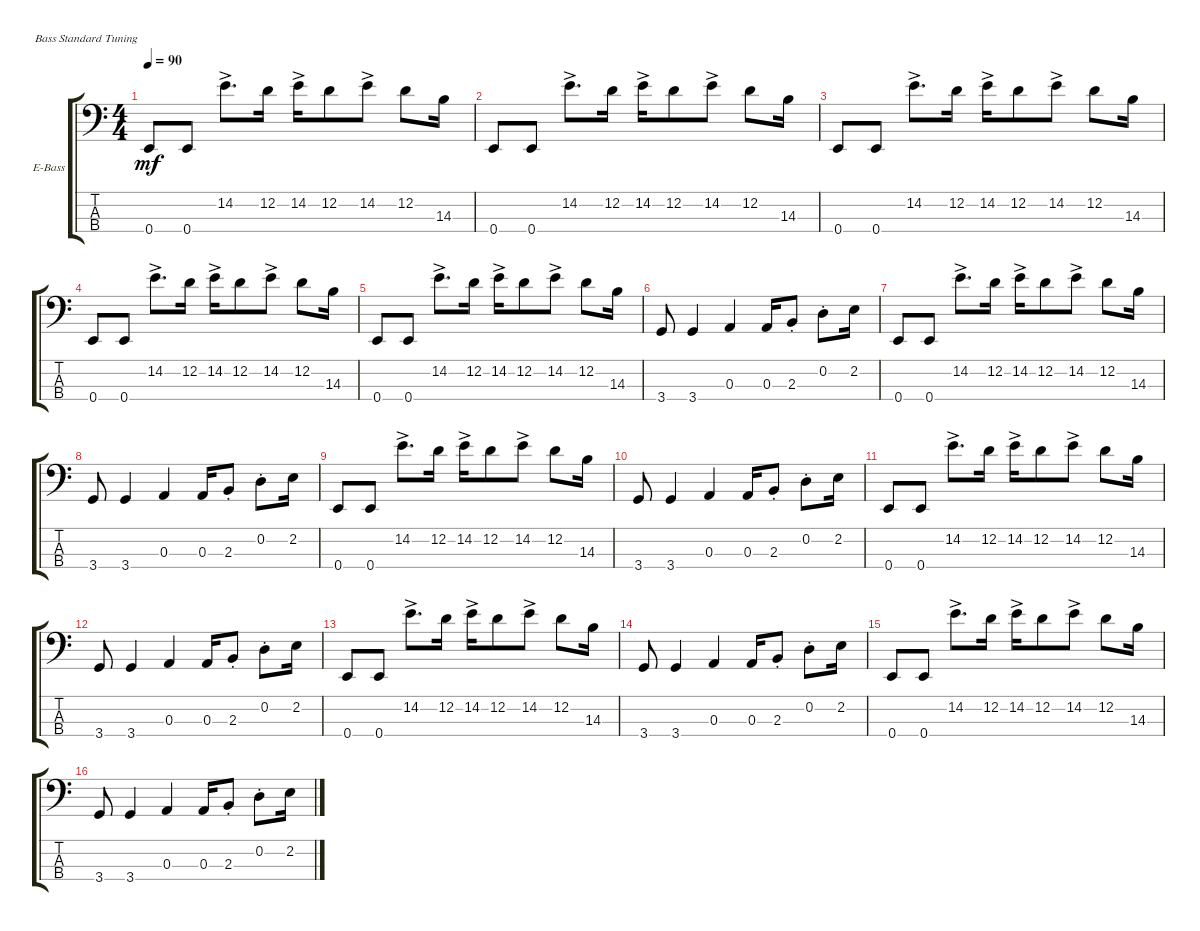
\defaultSystemsLayout 4
\bracketExtendMode groupsimilarinstruments
\firstSystemTrackNameOrientation horizontal
\otherSystemsTrackNameOrientation horizontal
\track ("Electric Bass" "E-Bass") {instrument electricbassfinger}
\staff {score tabs}
\tuning (G2 D2 A1 E1)
\ts (4 4)
\tempo 90
\clef f4
\ks c
0.4.8{dy mf} 0.4.8 14.2{ac}.8{d} 12.2.16 14.2{ac}.16 12.2.8 14.2{ac}.8 12.2.8 14.3.16 |
0.4.8 0.4.8 14.2{ac}.8{d} 12.2.16 14.2{ac}.16 12.2.8 14.2{ac}.8 12.2.8 14.3.16 |
0.4.8 0.4.8 14.2{ac}.8{d} 12.2.16 14.2{ac}.16 12.2.8 14.2{ac}.8 12.2.8 14.3.16 |
0.4.8 0.4.8 14.2{ac}.8{d} 12.2.16 14.2{ac}.16 12.2.8 14.2{ac}.8 12.2.8 14.3.16 |
0.4.8 0.4.8 14.2{ac}.8{d} 12.2.16 14.2{ac}.16 12.2.8 14.2{ac}.8 12.2.8 14.3.16 |
3.4.8 3.4.4 0.3.4 0.3.16 2.3{st}.8 0.2{st}.8 2.2.16 |
0.4.8 0.4.8 14.2{ac}.8{d} 12.2.16 14.2{ac}.16 12.2.8 14.2{ac}.8 12.2.8 14.3.16 |
3.4.8 3.4.4 0.3.4 0.3.16 2.3{st}.8 0.2{st}.8 2.2.16 |
0.4.8 0.4.8 14.2{ac}.8{d} 12.2.16 14.2{ac}.16 12.2.8 14.2{ac}.8 12.2.8 14.3.16 |
3.4.8 3.4.4 0.3.4 0.3.16 2.3{st}.8 0.2{st}.8 2.2.16 |
0.4.8 0.4.8 14.2{ac}.8{d} 12.2.16 14.2{ac}.16 12.2.8 14.2{ac}.8 12.2.8 14.3.16 |
3.4.8 3.4.4 0.3.4 0.3.16 2.3{st}.8 0.2{st}.8 2.2.16 |
0.4.8 0.4.8 14.2{ac}.8{d} 12.2.16 14.2{ac}.16 12.2.8 14.2{ac}.8 12.2.8 14.3.16 |
3.4.8 3.4.4 0.3.4 0.3.16 2.3{st}.8 0.2{st}.8 2.2.16 |
0.4.8 0.4.8 14.2{ac}.8{d} 12.2.16 14.2{ac}.16 12.2.8 14.2{ac}.8 12.2.8 14.3.16 |
3.4.8 3.4.4 0.3.4 0.3.16 2.3{st}.8 0.2{st}.8 2.2.16
